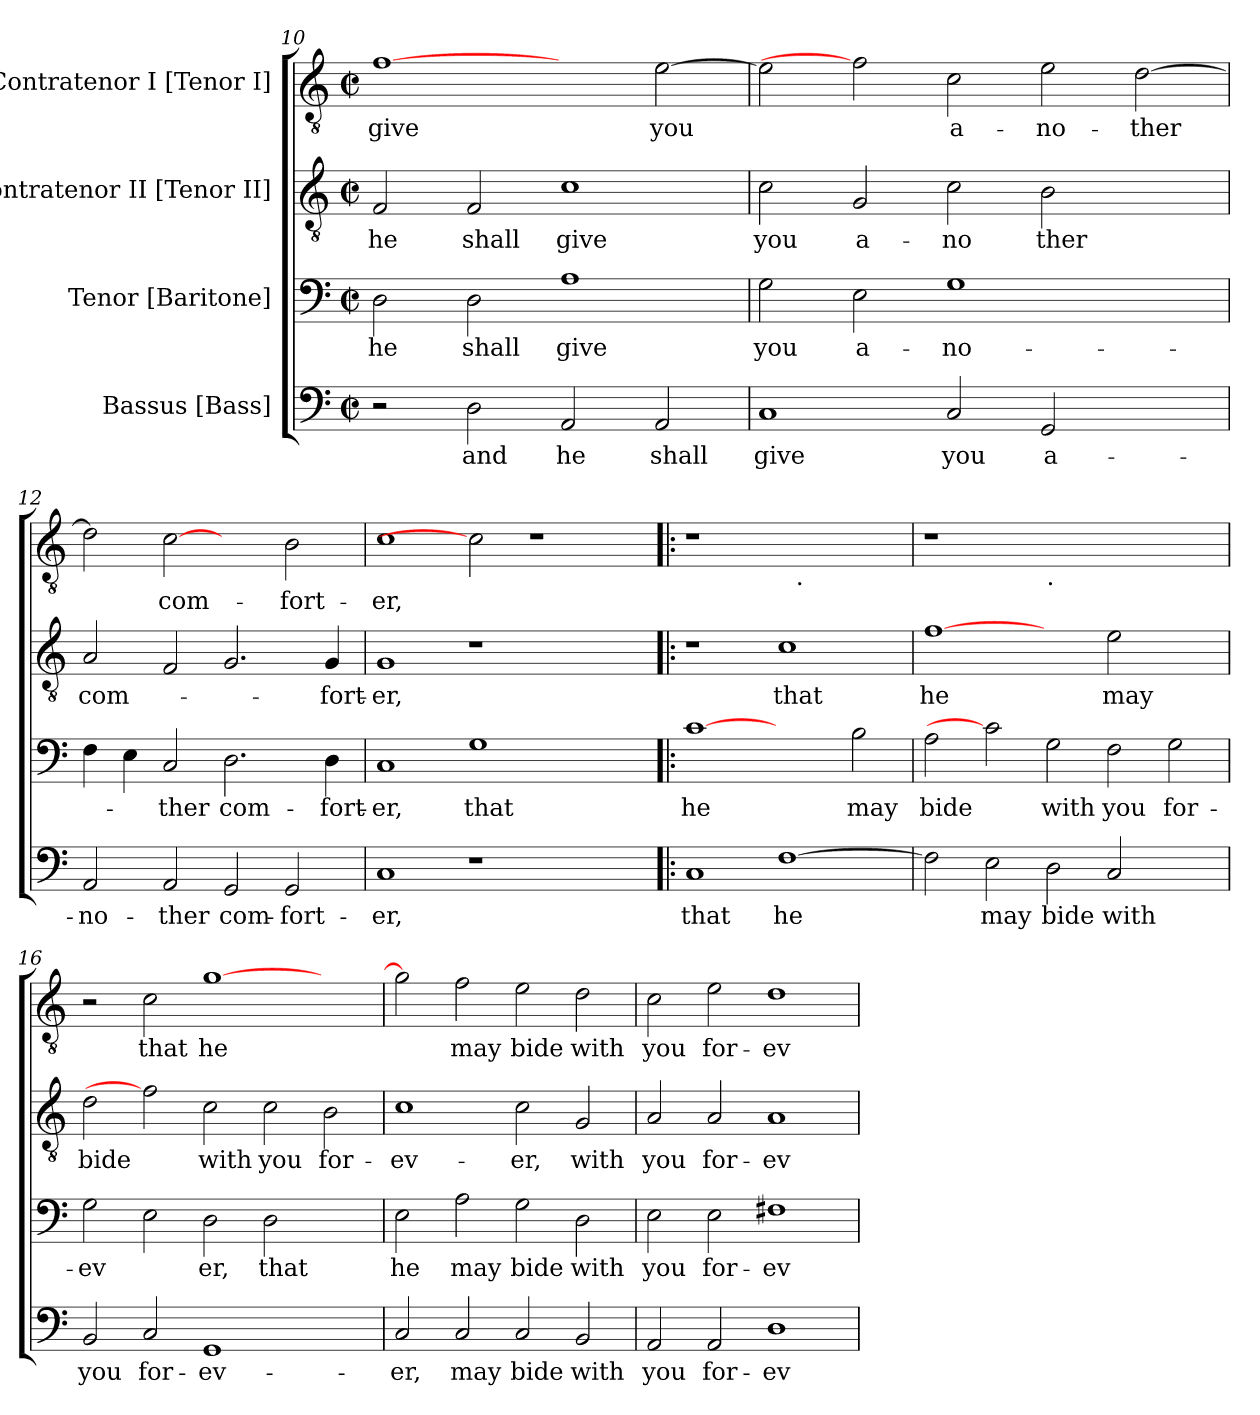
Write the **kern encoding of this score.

**kern	**text	**kern	**text	**kern	**text	**kern	**text
*part4	*part4	*part3	*part3	*part2	*part2	*part1	*part1
*staff4	*staff4	*staff3	*staff3	*staff2	*staff2	*staff1	*staff1
*I"Bassus [Bass]	*	*I"Tenor [Baritone]	*	*I"Contratenor II [Tenor II]	*	*I"Contratenor I [Tenor I]	*
*clefF4	*	*clefF4	*	*clefGv2	*	*clefGv2	*
*k[]	*	*k[]	*	*k[]	*	*k[]	*
*C:	*	*C:	*	*C:	*	*C:	*
*M2/2	*	*M2/2	*	*M2/2	*	*M2/2	*
*met(c|)	*	*met(c|)	*	*met(c|)	*	*met(c|)	*
=10	=10	=10	=10	=10	=10	=10	=10
!	!	!	!LO:LY:b	!	!LO:LY:b	!	!LO:LY:b
2r	.	2D\	he	2F/	he	[1f	give
!	!LO:LY:b	!	!LO:LY:b	!	!LO:LY:b	!	!
2D\	and	2D\	shall	2F/	shall	.	.
!	!LO:LY:b	!	!LO:LY:b	!	!LO:LY:b	!	!
2AA/	he	1A	give	1c	give	2ryy	.
!	!LO:LY:b	!	!	!	!	!	!LO:LY:b
2AA/	shall	.	.	.	.	[>2e\	you
=11	=11	=11	=11	=11	=11	=11	=11
!	!LO:LY:b	!	!LO:LY:b	!	!LO:LY:b	!	!
1C	give	2G\	you	2c\	you	2e\]	.
!	!	!	!LO:LY:b	!	!LO:LY:b	!	!
.	.	2E\	a-	2G/	a-	2f]	.
!	!LO:LY:b	!	!LO:LY:b	!	!LO:LY:b	!	!LO:LY:b
2C/	you	1G	-no-	2c\	-no	2c\	a-
!	!LO:LY:b	!	!	!	!LO:LY:b	!	!LO:LY:b
2GG/	a-	.	.	2B\	ther	2e\	-no-
!	!	!	!	!	!	!	!LO:LY:b
2ryy	.	2ryy	.	2ryy	.	[>2d\	-ther
=12	=12	=12	=12	=12	=12	=12	=12
!	!LO:LY:b	!	!	!	!LO:LY:b	!	!
2AA/	-no-	4F\	.	2A/	com-	2d\]	.
.	.	4E\	.	.	.	.	.
!	!LO:LY:b	!	!LO:LY:b	!	!	!	!LO:LY:b
2AA/	-ther	2C/	-ther	2F/	.	[2c	com-
!	!LO:LY:b	!	!LO:LY:b	!	!	!	!
2GG/	com-	2.D\	com-	2.G/	.	2ryy	.
!	!LO:LY:b	!	!	!	!	!	!LO:LY:b
2GG/	-fort-	.	.	.	.	2B\	-fort-
!	!	!	!LO:LY:b	!	!LO:LY:b	!	!
.	.	4D\	-fort-	4G/	-fort-	.	.
!!LO:PB:g=z
=13	=13	=13	=13	=13	=13	=13	=13
!	!LO:LY:b	!	!LO:LY:b	!	!LO:LY:b	!	!LO:LY:b
1C	-er,	1C	-er,	1G	-er,	1c	-er,
!	!	!	!LO:LY:b	!	!	!	!
1r	.	1G	that	1r	.	2c]	.
.	.	.	.	.	.	1r	.
2ryy	.	2ryy	.	2ryy	.	.	.
=14!|:	=14!|:	=14!|:	=14!|:	=14!|:	=14!|:	=14!|:	=14!|:
!	!LO:LY:b	!	!LO:LY:b	!	!	!	!
1C	that	[1c	he	1r	.	1r	.
!	!LO:LY:b	!	!	!	!LO:LY:b	!	!
[>1F	he	2ryy	.	1c	that	16ryy	.
!	!	!	!	!	!	!LO:TX:b:t=.	!
.	.	.	.	.	.	2...ryy	.
!	!	!	!LO:LY:b	!	!	!	!
.	.	2B\	may	.	.	.	.
=15	=15	=15	=15	=15	=15	=15	=15
!	!	!	!LO:LY:b	!	!LO:LY:b	!	!
2F\]	.	2A\	bide	[1f	he	1r	.
!	!LO:LY:b	!	!	!	!	!	!
2E\	may	2c]	.	.	.	.	.
!	!	!	!	!	!	!LO:TX:b:t=.	!
!	!LO:LY:b	!	!LO:LY:b	!	!	!	!
2D\	bide	2G\	with	2ryy	.	1.ryy	.
!	!LO:LY:b	!	!LO:LY:b	!	!LO:LY:b	!	!
2C/	with	2F\	you	2e\	may	.	.
!	!	!	!LO:LY:b	!	!	!	!
2ryy	.	2G\	for-	2ryy	.	.	.
=16	=16	=16	=16	=16	=16	=16	=16
!	!LO:LY:b	!	!LO:LY:b	!	!LO:LY:b	!	!
2BB/	you	2G\	-ev	2d\	bide	2r	.
!	!LO:LY:b	!	!	!	!	!	!LO:LY:b
2C/	for-	2E\	.	2f]	.	2c\	that
!	!LO:LY:b	!	!LO:LY:b	!	!LO:LY:b	!	!LO:LY:b
1GG	-ev-	2D\	er,	2c\	with	[>1g	he
!	!	!	!LO:LY:b	!	!LO:LY:b	!	!
.	.	2D\	that	2c\	you	.	.
!	!	!	!	!	!LO:LY:b	!	!
2ryy	.	2ryy	.	2B\	for-	2ryy	.
=17	=17	=17	=17	=17	=17	=17	=17
!	!LO:LY:b	!	!LO:LY:b	!	!LO:LY:b	!	!
2C/	-er,	2E\	he	1c	-ev-	2g\]	.
!	!LO:LY:b	!	!LO:LY:b	!	!	!	!LO:LY:b
2C/	may	2A\	may	.	.	2f\	may
!	!LO:LY:b	!	!LO:LY:b	!	!LO:LY:b	!	!LO:LY:b
2C/	bide	2G\	bide	2c\	-er,	2e\	bide
!	!LO:LY:b	!	!LO:LY:b	!	!LO:LY:b	!	!LO:LY:b
2BB/	with	2D\	with	2G/	with	2d\	with
!!LO:PB:g=z
=18	=18	=18	=18	=18	=18	=18	=18
!	!LO:LY:b	!	!LO:LY:b	!	!LO:LY:b	!	!LO:LY:b
2AA/	you	2E\	you	2A/	you	2c\	you
!	!LO:LY:b	!	!LO:LY:b	!	!LO:LY:b	!	!LO:LY:b
2AA/	for-	2E\	for-	2A/	for-	2e\	for-
!	!LO:LY:b	!	!LO:LY:b	!	!LO:LY:b	!	!LO:LY:b
1D	-ev-	1F#X	-ev-	1A	-ev-	1d	-ev-
=	=	=	=	=	=	=	=
*-	*-	*-	*-	*-	*-	*-	*-
